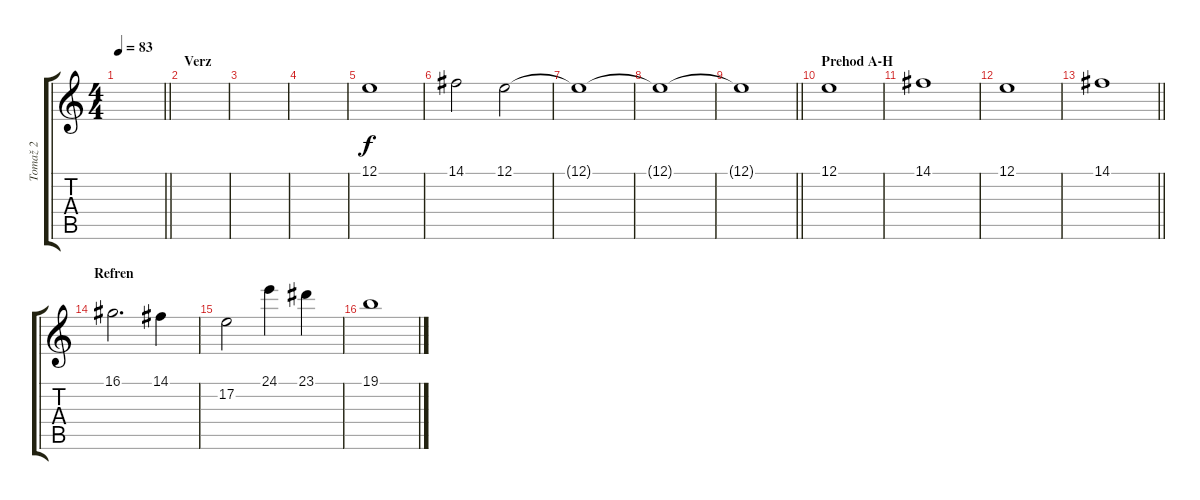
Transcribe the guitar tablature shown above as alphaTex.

\track ("Tomaž 2" "Tomaž 2") {instrument stringensemble2}
\staff {score tabs}
\tuning (E4 B3 G3 D3 A2 E2) {hide}
\ts (4 4)
\tempo 83
\clef g2
\barLineRight lightlight
\ks c
|
\section ("" "Verz")
|
|
|
12.1.1 |
14.1.2 12.1.2 |
12.1{t}.1 |
12.1{t}.1 |
\barLineRight lightlight
12.1{t}.1 |
\section ("" "Prehod A-H")
12.1.1 |
14.1.1 |
12.1.1 |
\barLineRight lightlight
14.1.1 |
\section ("" "Refren")
16.1.2{d} 14.1.4 |
17.2.2 24.1.4 23.1.4 |
19.1.1
